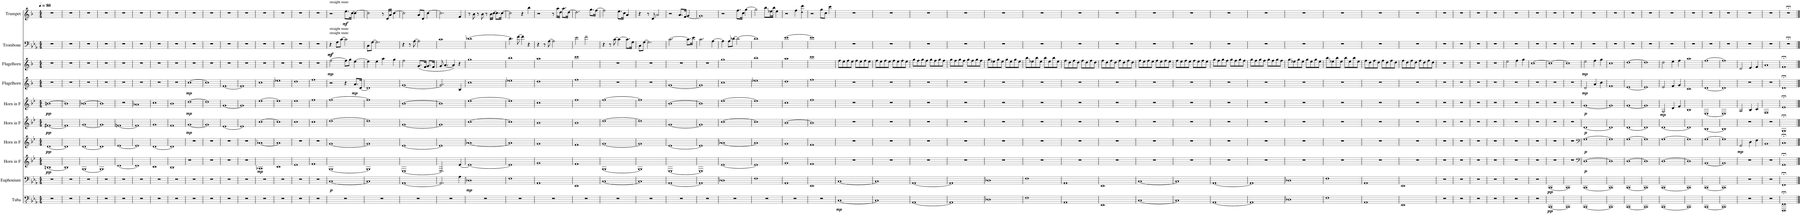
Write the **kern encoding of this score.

**kern	**dynam	**kern	**dynam	**kern	**dynam	**kern	**dynam	**kern	**dynam	**kern	**dynam	**kern	**dynam	**kern	**dynam	**kern	**dynam	**kern	**dynam
*part10	*part10	*part9	*part9	*part8	*part8	*part7	*part7	*part6	*part6	*part5	*part5	*part4	*part4	*part3	*part3	*part2	*part2	*part1	*part1
*staff10	*staff10	*staff9	*staff9	*staff8	*staff8	*staff7	*staff7	*staff6	*staff6	*staff5	*staff5	*staff4	*staff4	*staff3	*staff3	*staff2	*staff2	*staff1	*staff1
*I"Tuba	*	*I"Euphonium	*	*I"Horn in F	*	*I"Horn in F	*	*I"Horn in F	*	*I"Horn in F	*	*I"Flugelhorn	*	*I"Flugelhorn	*	*I"Trombone	*	*I"Trumpet	*
*I'Tba.	*	*I'Euph.	*	*	*	*	*	*	*	*	*	*I'Flghn.	*	*I'Flghn.	*	*I'Tbn.	*	*I'Tpt.	*
*clefFv4	*	*clefF4	*	*clefG2	*	*clefG2	*	*clefG2	*	*clefG2	*	*clefG2	*	*clefG2	*	*clefF4	*	*clefG2	*
*	*	*	*	*Trd4c7	*	*Trd4c7	*	*Trd4c7	*	*Trd4c7	*	*Trd1c2	*	*Trd1c2	*	*Trd1c2	*	*Trd1c2	*
*k[b-e-a-]	*	*k[b-e-a-]	*	*k[b-e-]	*	*k[b-e-]	*	*k[b-e-]	*	*k[b-e-]	*	*k[b-]	*	*k[b-]	*	*k[b-e-a-]	*	*k[b-]	*
*M4/4	*	*M4/4	*	*M4/4	*	*M4/4	*	*M4/4	*	*M4/4	*	*M4/4	*	*M4/4	*	*M4/4	*	*M4/4	*
*MM80	*	*MM80	*	*MM80	*	*MM80	*	*MM80	*	*MM80	*	*MM80	*	*MM80	*	*MM80	*	*MM80	*
=1	=1	=1	=1	=1	=1	=1	=1	=1	=1	=1	=1	=1	=1	=1	=1	=1	=1	=1	=1
!	!	!	!	!	!LO:DY:b	!	!LO:DY:b	!	!LO:DY:b	!	!LO:DY:b	!	!	!	!	!	!	!	!
1r	.	1r	.	[1Bn	pp	[1d	pp	[1f#X	pp	[1bn	pp	1r	.	1r	.	1r	.	1r	.
=2	=2	=2	=2	=2	=2	=2	=2	=2	=2	=2	=2	=2	=2	=2	=2	=2	=2	=2	=2
1r	.	1r	.	1B]	.	1d]	.	1f#]	.	1b]	.	1r	.	1r	.	1r	.	1r	.
=3	=3	=3	=3	=3	=3	=3	=3	=3	=3	=3	=3	=3	=3	=3	=3	=3	=3	=3	=3
1r	.	1r	.	[1G	.	[1d	.	[1g	.	[1b-X	.	1r	.	1r	.	1r	.	1r	.
=4	=4	=4	=4	=4	=4	=4	=4	=4	=4	=4	=4	=4	=4	=4	=4	=4	=4	=4	=4
1r	.	1r	.	1G]	.	1d]	.	1g]	.	1b-]	.	1r	.	1r	.	1r	.	1r	.
=5	=5	=5	=5	=5	=5	=5	=5	=5	=5	=5	=5	=5	=5	=5	=5	=5	=5	=5	=5
1r	.	1r	.	[1d	.	[1e-	.	[1fn	.	1r	.	1r	.	1r	.	1r	.	1r	.
=6	=6	=6	=6	=6	=6	=6	=6	=6	=6	=6	=6	=6	=6	=6	=6	=6	=6	=6	=6
1r	.	1r	.	1d]	.	1e-]	.	1f]	.	1a-X	.	1r	.	1r	.	1r	.	1r	.
=7	=7	=7	=7	=7	=7	=7	=7	=7	=7	=7	=7	=7	=7	=7	=7	=7	=7	=7	=7
1r	.	1r	.	1c	.	[1d	.	1g	.	1cc	.	1r	.	1r	.	1r	.	1r	.
=8	=8	=8	=8	=8	=8	=8	=8	=8	=8	=8	=8	=8	=8	=8	=8	=8	=8	=8	=8
1r	.	1r	.	1B-	.	1d]	.	1f	.	1b-	.	1r	.	1r	.	1r	.	1r	.
=9	=9	=9	=9	=9	=9	=9	=9	=9	=9	=9	=9	=9	=9	=9	=9	=9	=9	=9	=9
!	!	!	!	!	!	!	!	!	!LO:DY:b	!	!LO:DY:b	!	!LO:DY:b	!	!	!	!	!	!
1r	.	1r	.	1r	.	1r	.	[1g	mp	[1dd	mp	[1cc	mp	1r	.	1r	.	1r	.
=10	=10	=10	=10	=10	=10	=10	=10	=10	=10	=10	=10	=10	=10	=10	=10	=10	=10	=10	=10
1r	.	1r	.	1r	.	1r	.	1g]	.	1dd]	.	1cc]	.	1r	.	1r	.	1r	.
=11	=11	=11	=11	=11	=11	=11	=11	=11	=11	=11	=11	=11	=11	=11	=11	=11	=11	=11	=11
1r	.	1r	.	1r	.	1r	.	[1e-	.	[1g	.	[1f	.	1r	.	1r	.	1r	.
=12	=12	=12	=12	=12	=12	=12	=12	=12	=12	=12	=12	=12	=12	=12	=12	=12	=12	=12	=12
1r	.	1r	.	1r	.	1r	.	1e-]	.	1g]	.	1f]	.	1r	.	1r	.	1r	.
=13	=13	=13	=13	=13	=13	=13	=13	=13	=13	=13	=13	=13	=13	=13	=13	=13	=13	=13	=13
!	!	!	!	!	!LO:DY:b	!	!	!	!	!	!	!	!	!	!	!	!	!	!
1r	.	1r	.	1A-X	mp	[1a-X	.	[1cc	.	[1ee-	.	1cc	.	1r	.	1r	.	1r	.
=14	=14	=14	=14	=14	=14	=14	=14	=14	=14	=14	=14	=14	=14	=14	=14	=14	=14	=14	=14
1r	.	1r	.	1c	.	1a-]	.	1cc]	.	1ee-]	.	1ee-X	.	1r	.	1r	.	1r	.
=15	=15	=15	=15	=15	=15	=15	=15	=15	=15	=15	=15	=15	=15	=15	=15	=15	=15	=15	=15
1r	.	1r	.	1e-	.	1r	.	1cc	.	1ee-	.	1dd	.	1r	.	1r	.	1r	.
=16	=16	=16	=16	=16	=16	=16	=16	=16	=16	=16	=16	=16	=16	=16	=16	=16	=16	=16	=16
1r	.	1r	.	1f	.	1r	.	1cc	.	1ff	.	1ff	.	1r	.	1r	.	1r	.
=17	=17	=17	=17	=17	=17	=17	=17	=17	=17	=17	=17	=17	=17	=17	=17	=17	=17	=17	=17
!	!	!	!	!	!	!	!	!	!	!	!	!	!	!	!	!	!	!LO:TX:a:t=straight mute	!
!	!	!	!	!	!	!	!	!	!	!	!	!	!	!	!	!LO:TX:a:t=straight mute	!	!	!
!	!	!	!	!	!	!	!	!	!	!	!	!	!	!	!	!LO:TX:a:t=straight mute	!	!	!
!	!	!	!LO:DY:b	!	!	!	!	!	!	!	!	!	!	!	!LO:DY:b	!	!LO:DY:b	!	!
!	!	!	!	!	!	!	!	!	!	!	!	!	!	!	!	!	!LO:DY:n=1:b	!	!
1r	.	[1C	p	[1G	.	[1g	.	[1dd	.	[1ff	.	2r	.	[2ff\	mp	4r	mf mf	2r	.
.	.	.	.	.	.	.	.	.	.	.	.	.	.	.	.	8G\L	.	.	.
.	.	.	.	.	.	.	.	.	.	.	.	.	.	.	.	[8c\J	.	.	.
!	!	!	!	!	!	!	!	!	!	!	!	!	!	!	!	!	!	!	!LO:DY:b
.	.	.	.	.	.	.	.	.	.	.	.	4r	.	8ff\L]	.	2c\]	.	8.ee\L	mf
.	.	.	.	.	.	.	.	.	.	.	.	.	.	8gg\J	.	.	.	.	.
.	.	.	.	.	.	.	.	.	.	.	.	.	.	.	.	.	.	[16cc\Jk	.
!	!	!	!	!	!	!	!	!	!	!	!	!	!LO:DY:b	!	!	!	!	!	!
.	.	.	.	.	.	.	.	.	.	.	.	8.a/L	mp	[4ee\	.	.	.	4cc\_	.
.	.	.	.	.	.	.	.	.	.	.	.	[16d/Jk	.	.	.	.	.	.	.
=18	=18	=18	=18	=18	=18	=18	=18	=18	=18	=18	=18	=18	=18	=18	=18	=18	=18	=18	=18
1r	.	1C]	.	1G]	.	1g]	.	1dd]	.	1ff]	.	1d]	.	4ee\]	.	8C\L	.	2cc\]	.
.	.	.	.	.	.	.	.	.	.	.	.	.	.	.	.	[8G\J	.	.	.
.	.	.	.	.	.	.	.	.	.	.	.	.	.	4ee\	.	2.G\]	.	.	.
.	.	.	.	.	.	.	.	.	.	.	.	.	.	4aa\	.	.	.	8r	.
.	.	.	.	.	.	.	.	.	.	.	.	.	.	.	.	.	.	16d/LL	.
.	.	.	.	.	.	.	.	.	.	.	.	.	.	.	.	.	.	16a/JJ	.
.	.	.	.	.	.	.	.	.	.	.	.	.	.	4gg\	.	.	.	[4cc\	.
=19	=19	=19	=19	=19	=19	=19	=19	=19	=19	=19	=19	=19	=19	=19	=19	=19	=19	=19	=19
1r	.	[1AA-	.	[1E-	.	[1e-	.	[1g	.	[1b-	.	[1g	.	2ff\	.	4r	.	2cc\]	.
.	.	.	.	.	.	.	.	.	.	.	.	.	.	.	.	8r	.	.	.
.	.	.	.	.	.	.	.	.	.	.	.	.	.	.	.	[8A-\	.	.	.
.	.	.	.	.	.	.	.	.	.	.	.	.	.	(8.g/L	.	2A-\]	.	8a/L	.
.	.	.	.	.	.	.	.	.	.	.	.	.	.	.	.	.	.	8d/J	.
.	.	.	.	.	.	.	.	.	.	.	.	.	.	16f/Jk	.	.	.	.	.
.	.	.	.	.	.	.	.	.	.	.	.	.	.	8.g/L	.	.	.	[4cc\	.
.	.	.	.	.	.	.	.	.	.	.	.	.	.	16f/Jk	.	.	.	.	.
=20	=20	=20	=20	=20	=20	=20	=20	=20	=20	=20	=20	=20	=20	=20	=20	=20	=20	=20	=20
1r	.	2.AA-/]	.	2.E-/]	.	1e-]	.	1g]	.	1b-]	.	2.g/]	.	8g/	.	1c	.	2.cc\]	.
.	.	.	.	.	.	.	.	.	.	.	.	.	.	[4.a/	.	.	.	.	.
.	.	.	.	.	.	.	.	.	.	.	.	.	.	4a/])	.	.	.	.	.
.	.	4A-\	.	[4e-/	.	.	.	.	.	.	.	4B-/	.	4r	.	.	.	4f/	.
=21	=21	=21	=21	=21	=21	=21	=21	=21	=21	=21	=21	=21	=21	=21	=21	=21	=21	=21	=21
!	!	!	!LO:DY:b	!	!	!	!	!	!	!	!	!	!	!	!	!	!	!	!
1r	.	1D-X	mp	1e-_	.	[1a-X	.	[1cc	.	[1ee-	.	1cc	.	1gg	.	[1d-X	.	8r	.
.	.	.	.	.	.	.	.	.	.	.	.	.	.	.	.	.	.	8b-\	.
.	.	.	.	.	.	.	.	.	.	.	.	.	.	.	.	.	.	8r	.
.	.	.	.	.	.	.	.	.	.	.	.	.	.	.	.	.	.	8b-\	.
.	.	.	.	.	.	.	.	.	.	.	.	.	.	.	.	.	.	8r	.
.	.	.	.	.	.	.	.	.	.	.	.	.	.	.	.	.	.	16b-\LL	.
.	.	.	.	.	.	.	.	.	.	.	.	.	.	.	.	.	.	[16cc\JJ	.
.	.	.	.	.	.	.	.	.	.	.	.	.	.	.	.	.	.	8.cc\L]	.
.	.	.	.	.	.	.	.	.	.	.	.	.	.	.	.	.	.	[16cc\Jk	.
=22	=22	=22	=22	=22	=22	=22	=22	=22	=22	=22	=22	=22	=22	=22	=22	=22	=22	=22	=22
1r	.	1F	.	1e-]	.	1a-]	.	1cc]	.	1ee-]	.	1ee-X	.	1bb-	.	4.d-\]	.	2cc\]	.
.	.	.	.	.	.	.	.	.	.	.	.	.	.	.	.	[8f\	.	.	.
.	.	.	.	.	.	.	.	.	.	.	.	.	.	.	.	4f\]	.	4r	.
.	.	.	.	.	.	.	.	.	.	.	.	.	.	.	.	4r	.	4bb-\	.
=23	=23	=23	=23	=23	=23	=23	=23	=23	=23	=23	=23	=23	=23	=23	=23	=23	=23	=23	=23
1r	.	1AA-	.	1g	.	1g	.	1b-	.	1cc	.	1dd	.	1aa	.	4r	.	2r	.
.	.	.	.	.	.	.	.	.	.	.	.	.	.	.	.	8r	.	.	.
.	.	.	.	.	.	.	.	.	.	.	.	.	.	.	.	[8A-\	.	.	.
.	.	.	.	.	.	.	.	.	.	.	.	.	.	.	.	2A-\]	.	8r	.
.	.	.	.	.	.	.	.	.	.	.	.	.	.	.	.	.	.	16aa\LL	.
.	.	.	.	.	.	.	.	.	.	.	.	.	.	.	.	.	.	16dd\JJ	.
.	.	.	.	.	.	.	.	.	.	.	.	.	.	.	.	.	.	8.aa\L	.
.	.	.	.	.	.	.	.	.	.	.	.	.	.	.	.	.	.	[16dd\Jk	.
=24	=24	=24	=24	=24	=24	=24	=24	=24	=24	=24	=24	=24	=24	=24	=24	=24	=24	=24	=24
1r	.	1EE-	.	1f	.	1f	.	1b-	.	1ff	.	1ff	.	1ccc	.	2e-\	.	2.dd\]	.
.	.	.	.	.	.	.	.	.	.	.	.	.	.	.	.	2f\	.	.	.
.	.	.	.	.	.	.	.	.	.	.	.	.	.	.	.	.	.	8.gg\L	.
.	.	.	.	.	.	.	.	.	.	.	.	.	.	.	.	.	.	[16ff\Jk	.
=25	=25	=25	=25	=25	=25	=25	=25	=25	=25	=25	=25	=25	=25	=25	=25	=25	=25	=25	=25
1r	.	[1C	.	[1G	.	[1g	.	[1dd	.	[1ff	.	1r	.	1r	.	4r	.	2ff\]	.
.	.	.	.	.	.	.	.	.	.	.	.	.	.	.	.	8r	.	.	.
.	.	.	.	.	.	.	.	.	.	.	.	.	.	.	.	[8c\	.	.	.
.	.	.	.	.	.	.	.	.	.	.	.	.	.	.	.	4c\_	.	8.ee\L	.
.	.	.	.	.	.	.	.	.	.	.	.	.	.	.	.	.	.	16cc\Jk	.
.	.	.	.	.	.	.	.	.	.	.	.	.	.	.	.	8.c\L]	.	4a/	.
.	.	.	.	.	.	.	.	.	.	.	.	.	.	.	.	16G\Jk	.	.	.
=26	=26	=26	=26	=26	=26	=26	=26	=26	=26	=26	=26	=26	=26	=26	=26	=26	=26	=26	=26
1r	.	1C]	.	1G]	.	1g]	.	1dd]	.	1ff]	.	1r	.	1r	.	8C\L	.	4r	.
.	.	.	.	.	.	.	.	.	.	.	.	.	.	.	.	[8G\J	.	.	.
.	.	.	.	.	.	.	.	.	.	.	.	.	.	.	.	2.G\]	.	8r	.
.	.	.	.	.	.	.	.	.	.	.	.	.	.	.	.	.	.	8d/	.
.	.	.	.	.	.	.	.	.	.	.	.	.	.	.	.	.	.	2a/	.
=27	=27	=27	=27	=27	=27	=27	=27	=27	=27	=27	=27	=27	=27	=27	=27	=27	=27	=27	=27
1r	.	[1AA-	.	[1E-	.	[1e-	.	[1g	.	[1b-	.	[1g	.	1r	.	[2.c\	.	2r	.
.	.	.	.	.	.	.	.	.	.	.	.	.	.	.	.	.	.	8.a/L	.
.	.	.	.	.	.	.	.	.	.	.	.	.	.	.	.	.	.	16f/Jk	.
.	.	.	.	.	.	.	.	.	.	.	.	.	.	.	.	8.c\L]	.	[4g/	.
.	.	.	.	.	.	.	.	.	.	.	.	.	.	.	.	16e-\Jk	.	.	.
=28	=28	=28	=28	=28	=28	=28	=28	=28	=28	=28	=28	=28	=28	=28	=28	=28	=28	=28	=28
1r	.	1AA-]	.	1E-]	.	1e-]	.	1g]	.	1b-]	.	1g]	.	1r	.	2.c\	.	1g]	.
.	.	.	.	.	.	.	.	.	.	.	.	.	.	.	.	[4A-\	.	.	.
=29	=29	=29	=29	=29	=29	=29	=29	=29	=29	=29	=29	=29	=29	=29	=29	=29	=29	=29	=29
1r	.	1D-X	.	[1e-	.	[1a-X	.	[1cc	.	[1ee-	.	1cc	.	1gg	.	4A-\]	.	2r	.
.	.	.	.	.	.	.	.	.	.	.	.	.	.	.	.	8A-\L	.	.	.
.	.	.	.	.	.	.	.	.	.	.	.	.	.	.	.	[8d-X\J	.	.	.
.	.	.	.	.	.	.	.	.	.	.	.	.	.	.	.	2d-\_	.	8.ff\L	.
.	.	.	.	.	.	.	.	.	.	.	.	.	.	.	.	.	.	16cc\Jk	.
.	.	.	.	.	.	.	.	.	.	.	.	.	.	.	.	.	.	[4gg\	.
=30	=30	=30	=30	=30	=30	=30	=30	=30	=30	=30	=30	=30	=30	=30	=30	=30	=30	=30	=30
1r	.	1F	.	1e-]	.	1a-]	.	1cc]	.	1ee-]	.	1ee-X	.	1bb-	.	1d-]	.	2gg\]	.
.	.	.	.	.	.	.	.	.	.	.	.	.	.	.	.	.	.	8bb-\L	.
.	.	.	.	.	.	.	.	.	.	.	.	.	.	.	.	.	.	16ee-X\L	.
.	.	.	.	.	.	.	.	.	.	.	.	.	.	.	.	.	.	16bb-\JJ	.
.	.	.	.	.	.	.	.	.	.	.	.	.	.	.	.	.	.	4ee-\	.
=31	=31	=31	=31	=31	=31	=31	=31	=31	=31	=31	=31	=31	=31	=31	=31	=31	=31	=31	=31
1r	.	1AA-	.	1g	.	1g	.	[1b-	.	1cc	.	1dd	.	1aa	.	[1e-	.	2r	.
.	.	.	.	.	.	.	.	.	.	.	.	.	.	.	.	.	.	4ff\	.
.	.	.	.	.	.	.	.	.	.	.	.	.	.	.	.	.	.	4dd!\ 4ddd\	.
=32	=32	=32	=32	=32	=32	=32	=32	=32	=32	=32	=32	=32	=32	=32	=32	=32	=32	=32	=32
1r	.	1EE-	.	1f	.	1f	.	1b-]	.	1ff	.	1ff	.	1ccc	.	1e-]	.	2r	.
.	.	.	.	.	.	.	.	.	.	.	.	.	.	.	.	.	.	8gg\L	.
.	.	.	.	.	.	.	.	.	.	.	.	.	.	.	.	.	.	8cc\J	.
.	.	.	.	.	.	.	.	.	.	.	.	.	.	.	.	.	.	4ccc\	.
=33	=33	=33	=33	=33	=33	=33	=33	=33	=33	=33	=33	=33	=33	=33	=33	=33	=33	=33	=33
!	!LO:DY:b	!	!	!	!	!	!	!	!	!	!	!	!	!	!	!	!	!	!
[1CC	mp	[1C	.	1r	.	1r	.	1r	.	1r	.	1r	.	8ff\L	.	1r	.	1r	.
.	.	.	.	.	.	.	.	.	.	.	.	.	.	8ee\	.	.	.	.	.
.	.	.	.	.	.	.	.	.	.	.	.	.	.	8ff\	.	.	.	.	.
.	.	.	.	.	.	.	.	.	.	.	.	.	.	8ee\J	.	.	.	.	.
.	.	.	.	.	.	.	.	.	.	.	.	.	.	8ff\L	.	.	.	.	.
.	.	.	.	.	.	.	.	.	.	.	.	.	.	8ee\	.	.	.	.	.
.	.	.	.	.	.	.	.	.	.	.	.	.	.	8ff\	.	.	.	.	.
.	.	.	.	.	.	.	.	.	.	.	.	.	.	8ee\J	.	.	.	.	.
=34	=34	=34	=34	=34	=34	=34	=34	=34	=34	=34	=34	=34	=34	=34	=34	=34	=34	=34	=34
1CC]	.	1C]	.	1r	.	1r	.	1r	.	1r	.	1r	.	8ff\L	.	1r	.	1r	.
.	.	.	.	.	.	.	.	.	.	.	.	.	.	8ee\	.	.	.	.	.
.	.	.	.	.	.	.	.	.	.	.	.	.	.	8ff\	.	.	.	.	.
.	.	.	.	.	.	.	.	.	.	.	.	.	.	8ee\J	.	.	.	.	.
.	.	.	.	.	.	.	.	.	.	.	.	.	.	8ff\L	.	.	.	.	.
.	.	.	.	.	.	.	.	.	.	.	.	.	.	8ee\	.	.	.	.	.
.	.	.	.	.	.	.	.	.	.	.	.	.	.	8ff\	.	.	.	.	.
.	.	.	.	.	.	.	.	.	.	.	.	.	.	8ee\J	.	.	.	.	.
=35	=35	=35	=35	=35	=35	=35	=35	=35	=35	=35	=35	=35	=35	=35	=35	=35	=35	=35	=35
[1AAA-	.	[1AA-	.	1r	.	1r	.	1r	.	1r	.	1r	.	8gg\L	.	1r	.	1r	.
.	.	.	.	.	.	.	.	.	.	.	.	.	.	8ff\	.	.	.	.	.
.	.	.	.	.	.	.	.	.	.	.	.	.	.	8gg\	.	.	.	.	.
.	.	.	.	.	.	.	.	.	.	.	.	.	.	8ff\J	.	.	.	.	.
.	.	.	.	.	.	.	.	.	.	.	.	.	.	8gg\L	.	.	.	.	.
.	.	.	.	.	.	.	.	.	.	.	.	.	.	8ff\	.	.	.	.	.
.	.	.	.	.	.	.	.	.	.	.	.	.	.	8gg\	.	.	.	.	.
.	.	.	.	.	.	.	.	.	.	.	.	.	.	8ff\J	.	.	.	.	.
=36	=36	=36	=36	=36	=36	=36	=36	=36	=36	=36	=36	=36	=36	=36	=36	=36	=36	=36	=36
1AAA-]	.	1AA-]	.	1r	.	1r	.	1r	.	1r	.	1r	.	8gg\L	.	1r	.	1r	.
.	.	.	.	.	.	.	.	.	.	.	.	.	.	8ff\	.	.	.	.	.
.	.	.	.	.	.	.	.	.	.	.	.	.	.	8gg\	.	.	.	.	.
.	.	.	.	.	.	.	.	.	.	.	.	.	.	8ff\J	.	.	.	.	.
.	.	.	.	.	.	.	.	.	.	.	.	.	.	8gg\L	.	.	.	.	.
.	.	.	.	.	.	.	.	.	.	.	.	.	.	8ff\	.	.	.	.	.
.	.	.	.	.	.	.	.	.	.	.	.	.	.	8gg\	.	.	.	.	.
.	.	.	.	.	.	.	.	.	.	.	.	.	.	8ff\J	.	.	.	.	.
=37	=37	=37	=37	=37	=37	=37	=37	=37	=37	=37	=37	=37	=37	=37	=37	=37	=37	=37	=37
1DD-X	.	1D-X	.	1r	.	1r	.	1r	.	1r	.	1r	.	8gg\L	.	1r	.	1r	.
.	.	.	.	.	.	.	.	.	.	.	.	.	.	8ee-X\	.	.	.	.	.
.	.	.	.	.	.	.	.	.	.	.	.	.	.	8gg\	.	.	.	.	.
.	.	.	.	.	.	.	.	.	.	.	.	.	.	8ee-\J	.	.	.	.	.
.	.	.	.	.	.	.	.	.	.	.	.	.	.	8gg\L	.	.	.	.	.
.	.	.	.	.	.	.	.	.	.	.	.	.	.	8ee-\	.	.	.	.	.
.	.	.	.	.	.	.	.	.	.	.	.	.	.	8gg\	.	.	.	.	.
.	.	.	.	.	.	.	.	.	.	.	.	.	.	8ee-\J	.	.	.	.	.
=38	=38	=38	=38	=38	=38	=38	=38	=38	=38	=38	=38	=38	=38	=38	=38	=38	=38	=38	=38
1FF	.	1F	.	1r	.	1r	.	1r	.	1r	.	1r	.	8bb-\L	.	1r	.	1r	.
.	.	.	.	.	.	.	.	.	.	.	.	.	.	8ee-X\	.	.	.	.	.
.	.	.	.	.	.	.	.	.	.	.	.	.	.	8bb-\	.	.	.	.	.
.	.	.	.	.	.	.	.	.	.	.	.	.	.	8ee-\J	.	.	.	.	.
.	.	.	.	.	.	.	.	.	.	.	.	.	.	8bb-\L	.	.	.	.	.
.	.	.	.	.	.	.	.	.	.	.	.	.	.	8ee-\	.	.	.	.	.
.	.	.	.	.	.	.	.	.	.	.	.	.	.	8bb-\	.	.	.	.	.
.	.	.	.	.	.	.	.	.	.	.	.	.	.	8ee-\J	.	.	.	.	.
=39	=39	=39	=39	=39	=39	=39	=39	=39	=39	=39	=39	=39	=39	=39	=39	=39	=39	=39	=39
1AAA-	.	1AA-	.	1r	.	1r	.	1r	.	1r	.	1r	.	8ff\L	.	1r	.	1r	.
.	.	.	.	.	.	.	.	.	.	.	.	.	.	8dd\	.	.	.	.	.
.	.	.	.	.	.	.	.	.	.	.	.	.	.	8ff\	.	.	.	.	.
.	.	.	.	.	.	.	.	.	.	.	.	.	.	8dd\J	.	.	.	.	.
.	.	.	.	.	.	.	.	.	.	.	.	.	.	8ff\L	.	.	.	.	.
.	.	.	.	.	.	.	.	.	.	.	.	.	.	8dd\	.	.	.	.	.
.	.	.	.	.	.	.	.	.	.	.	.	.	.	8ff\	.	.	.	.	.
.	.	.	.	.	.	.	.	.	.	.	.	.	.	8dd\J	.	.	.	.	.
=40	=40	=40	=40	=40	=40	=40	=40	=40	=40	=40	=40	=40	=40	=40	=40	=40	=40	=40	=40
1EEE-	.	1EE-	.	1r	.	1r	.	1r	.	1r	.	1r	.	8ff\L	.	1r	.	1r	.
.	.	.	.	.	.	.	.	.	.	.	.	.	.	8dd\	.	.	.	.	.
.	.	.	.	.	.	.	.	.	.	.	.	.	.	8ff\	.	.	.	.	.
.	.	.	.	.	.	.	.	.	.	.	.	.	.	8dd\J	.	.	.	.	.
.	.	.	.	.	.	.	.	.	.	.	.	.	.	8ff\L	.	.	.	.	.
.	.	.	.	.	.	.	.	.	.	.	.	.	.	8dd\	.	.	.	.	.
.	.	.	.	.	.	.	.	.	.	.	.	.	.	8ff\	.	.	.	.	.
.	.	.	.	.	.	.	.	.	.	.	.	.	.	8dd\J	.	.	.	.	.
=41	=41	=41	=41	=41	=41	=41	=41	=41	=41	=41	=41	=41	=41	=41	=41	=41	=41	=41	=41
[1CC	.	[1C	.	1r	.	1r	.	1r	.	1r	.	1r	.	8ff\L	.	1r	.	1r	.
.	.	.	.	.	.	.	.	.	.	.	.	.	.	8ee\	.	.	.	.	.
.	.	.	.	.	.	.	.	.	.	.	.	.	.	8ff\	.	.	.	.	.
.	.	.	.	.	.	.	.	.	.	.	.	.	.	8ee\J	.	.	.	.	.
.	.	.	.	.	.	.	.	.	.	.	.	.	.	8ff\L	.	.	.	.	.
.	.	.	.	.	.	.	.	.	.	.	.	.	.	8ee\	.	.	.	.	.
.	.	.	.	.	.	.	.	.	.	.	.	.	.	8ff\	.	.	.	.	.
.	.	.	.	.	.	.	.	.	.	.	.	.	.	8ee\J	.	.	.	.	.
=42	=42	=42	=42	=42	=42	=42	=42	=42	=42	=42	=42	=42	=42	=42	=42	=42	=42	=42	=42
1CC]	.	1C]	.	1r	.	1r	.	1r	.	1r	.	1r	.	8ff\L	.	1r	.	1r	.
.	.	.	.	.	.	.	.	.	.	.	.	.	.	8ee\	.	.	.	.	.
.	.	.	.	.	.	.	.	.	.	.	.	.	.	8ff\	.	.	.	.	.
.	.	.	.	.	.	.	.	.	.	.	.	.	.	8ee\J	.	.	.	.	.
.	.	.	.	.	.	.	.	.	.	.	.	.	.	8ff\L	.	.	.	.	.
.	.	.	.	.	.	.	.	.	.	.	.	.	.	8ee\	.	.	.	.	.
.	.	.	.	.	.	.	.	.	.	.	.	.	.	8ff\	.	.	.	.	.
.	.	.	.	.	.	.	.	.	.	.	.	.	.	8ee\J	.	.	.	.	.
=43	=43	=43	=43	=43	=43	=43	=43	=43	=43	=43	=43	=43	=43	=43	=43	=43	=43	=43	=43
[1AAA-	.	[1AA-	.	1r	.	1r	.	1r	.	1r	.	1r	.	8gg\L	.	1r	.	1r	.
.	.	.	.	.	.	.	.	.	.	.	.	.	.	8ff\	.	.	.	.	.
.	.	.	.	.	.	.	.	.	.	.	.	.	.	8gg\	.	.	.	.	.
.	.	.	.	.	.	.	.	.	.	.	.	.	.	8ff\J	.	.	.	.	.
.	.	.	.	.	.	.	.	.	.	.	.	.	.	8gg\L	.	.	.	.	.
.	.	.	.	.	.	.	.	.	.	.	.	.	.	8ff\	.	.	.	.	.
.	.	.	.	.	.	.	.	.	.	.	.	.	.	8gg\	.	.	.	.	.
.	.	.	.	.	.	.	.	.	.	.	.	.	.	8ff\J	.	.	.	.	.
=44	=44	=44	=44	=44	=44	=44	=44	=44	=44	=44	=44	=44	=44	=44	=44	=44	=44	=44	=44
1AAA-]	.	1AA-]	.	1r	.	1r	.	1r	.	1r	.	1r	.	8gg\L	.	1r	.	1r	.
.	.	.	.	.	.	.	.	.	.	.	.	.	.	8ff\	.	.	.	.	.
.	.	.	.	.	.	.	.	.	.	.	.	.	.	8gg\	.	.	.	.	.
.	.	.	.	.	.	.	.	.	.	.	.	.	.	8ff\J	.	.	.	.	.
.	.	.	.	.	.	.	.	.	.	.	.	.	.	8gg\L	.	.	.	.	.
.	.	.	.	.	.	.	.	.	.	.	.	.	.	8ff\	.	.	.	.	.
.	.	.	.	.	.	.	.	.	.	.	.	.	.	8gg\	.	.	.	.	.
.	.	.	.	.	.	.	.	.	.	.	.	.	.	8ff\J	.	.	.	.	.
=45	=45	=45	=45	=45	=45	=45	=45	=45	=45	=45	=45	=45	=45	=45	=45	=45	=45	=45	=45
1DD-X	.	1D-X	.	1r	.	1r	.	1r	.	1r	.	1r	.	8gg\L	.	1r	.	1r	.
.	.	.	.	.	.	.	.	.	.	.	.	.	.	8ee-X\	.	.	.	.	.
.	.	.	.	.	.	.	.	.	.	.	.	.	.	8gg\	.	.	.	.	.
.	.	.	.	.	.	.	.	.	.	.	.	.	.	8ee-\J	.	.	.	.	.
.	.	.	.	.	.	.	.	.	.	.	.	.	.	8gg\L	.	.	.	.	.
.	.	.	.	.	.	.	.	.	.	.	.	.	.	8ee-\	.	.	.	.	.
.	.	.	.	.	.	.	.	.	.	.	.	.	.	8gg\	.	.	.	.	.
.	.	.	.	.	.	.	.	.	.	.	.	.	.	8ee-\J	.	.	.	.	.
=46	=46	=46	=46	=46	=46	=46	=46	=46	=46	=46	=46	=46	=46	=46	=46	=46	=46	=46	=46
1FF	.	1F	.	1r	.	1r	.	1r	.	1r	.	1r	.	8bb-\L	.	1r	.	1r	.
.	.	.	.	.	.	.	.	.	.	.	.	.	.	8ee-X\	.	.	.	.	.
.	.	.	.	.	.	.	.	.	.	.	.	.	.	8bb-\	.	.	.	.	.
.	.	.	.	.	.	.	.	.	.	.	.	.	.	8ee-\J	.	.	.	.	.
.	.	.	.	.	.	.	.	.	.	.	.	.	.	8bb-\L	.	.	.	.	.
.	.	.	.	.	.	.	.	.	.	.	.	.	.	8ee-\	.	.	.	.	.
.	.	.	.	.	.	.	.	.	.	.	.	.	.	8bb-\	.	.	.	.	.
.	.	.	.	.	.	.	.	.	.	.	.	.	.	8ee-\J	.	.	.	.	.
=47	=47	=47	=47	=47	=47	=47	=47	=47	=47	=47	=47	=47	=47	=47	=47	=47	=47	=47	=47
1AAA-	.	1AA-	.	1r	.	1r	.	1r	.	1r	.	1r	.	8ff\L	.	1r	.	1r	.
.	.	.	.	.	.	.	.	.	.	.	.	.	.	8dd\	.	.	.	.	.
.	.	.	.	.	.	.	.	.	.	.	.	.	.	8ff\	.	.	.	.	.
.	.	.	.	.	.	.	.	.	.	.	.	.	.	8dd\J	.	.	.	.	.
.	.	.	.	.	.	.	.	.	.	.	.	.	.	8ff\L	.	.	.	.	.
.	.	.	.	.	.	.	.	.	.	.	.	.	.	8dd\	.	.	.	.	.
.	.	.	.	.	.	.	.	.	.	.	.	.	.	8ff\	.	.	.	.	.
.	.	.	.	.	.	.	.	.	.	.	.	.	.	8dd\J	.	.	.	.	.
=48	=48	=48	=48	=48	=48	=48	=48	=48	=48	=48	=48	=48	=48	=48	=48	=48	=48	=48	=48
1EEE-	.	1EE-	.	1r	.	1r	.	1r	.	1r	.	1r	.	8ff\L	.	1r	.	1r	.
.	.	.	.	.	.	.	.	.	.	.	.	.	.	8dd\	.	.	.	.	.
.	.	.	.	.	.	.	.	.	.	.	.	.	.	8ff\	.	.	.	.	.
.	.	.	.	.	.	.	.	.	.	.	.	.	.	8dd\J	.	.	.	.	.
.	.	.	.	.	.	.	.	.	.	.	.	.	.	8ff\L	.	.	.	.	.
.	.	.	.	.	.	.	.	.	.	.	.	.	.	8dd\	.	.	.	.	.
.	.	.	.	.	.	.	.	.	.	.	.	.	.	8ff\	.	.	.	.	.
.	.	.	.	.	.	.	.	.	.	.	.	.	.	8dd\J	.	.	.	.	.
=49	=49	=49	=49	=49	=49	=49	=49	=49	=49	=49	=49	=49	=49	=49	=49	=49	=49	=49	=49
1r	.	1r	.	1r	.	1r	.	1r	.	1r	.	1r	.	1r	.	1r	.	1r	.
=50	=50	=50	=50	=50	=50	=50	=50	=50	=50	=50	=50	=50	=50	=50	=50	=50	=50	=50	=50
1r	.	1r	.	1r	.	1r	.	1r	.	1r	.	1r	.	1r	.	1r	.	1r	.
=51	=51	=51	=51	=51	=51	=51	=51	=51	=51	=51	=51	=51	=51	=51	=51	=51	=51	=51	=51
1r	.	1r	.	1r	.	1r	.	1r	.	1r	.	1r	.	1r	.	1r	.	1r	.
=52	=52	=52	=52	=52	=52	=52	=52	=52	=52	=52	=52	=52	=52	=52	=52	=52	=52	=52	=52
1r	.	1r	.	1r	.	1r	.	1r	.	1r	.	1r	.	1r	.	1r	.	1r	.
=53	=53	=53	=53	=53	=53	=53	=53	=53	=53	=53	=53	=53	=53	=53	=53	=53	=53	=53	=53
1r	.	1r	.	1r	.	1r	.	1r	.	1r	.	1r	.	2ee\	.	1r	.	1r	.
.	.	.	.	.	.	.	.	.	.	.	.	.	.	4ff\	.	.	.	.	.
.	.	.	.	.	.	.	.	.	.	.	.	.	.	4gg\	.	.	.	.	.
=54	=54	=54	=54	=54	=54	=54	=54	=54	=54	=54	=54	=54	=54	=54	=54	=54	=54	=54	=54
1r	.	1r	.	1r	.	1r	.	1r	.	1r	.	1r	.	[1cc	.	1r	.	1r	.
=55	=55	=55	=55	=55	=55	=55	=55	=55	=55	=55	=55	=55	=55	=55	=55	=55	=55	=55	=55
!	!LO:DY:b	!	!LO:DY:b	!	!	!	!	!	!	!	!	!	!	!	!	!	!	!	!
[1CCC	pp	[1CC	pp	1r	.	1r	.	1r	.	1r	.	1r	.	1cc_	.	1r	.	1r	.
=56	=56	=56	=56	=56	=56	=56	=56	=56	=56	=56	=56	=56	=56	=56	=56	=56	=56	=56	=56
1CCC]	.	1CC]	.	1r	.	1r	.	1r	.	1r	.	1r	.	1cc]	.	1r	.	1r	.
=57	=57	=57	=57	=57	=57	=57	=57	=57	=57	=57	=57	=57	=57	=57	=57	=57	=57	=57	=57
*	*	*	*	*clefF4	*	*clefF4	*	*	*	*	*	*	*	*	*	*	*	*	*
!	!	!	!	!	!LO:DY:b	!	!LO:DY:b	!	!LO:DY:b	!	!LO:DY:b	!	!LO:DY:b	!	!LO:DY:b	!	!	!	!
[1CCC	.	[1CC	.	[1D	p	[1G	p	[1d	p	[1g	p	2d/	mp	2ee\	mp	1r	.	1r	.
.	.	.	.	.	.	.	.	.	.	.	.	4a/	.	4ff\	.	.	.	.	.
.	.	.	.	.	.	.	.	.	.	.	.	4cc\	.	4gg\	.	.	.	.	.
=58	=58	=58	=58	=58	=58	=58	=58	=58	=58	=58	=58	=58	=58	=58	=58	=58	=58	=58	=58
1CCC]	.	1CC]	.	1D]	.	1G]	.	1d]	.	1g]	.	1f	.	1cc	.	1r	.	1r	.
=59	=59	=59	=59	=59	=59	=59	=59	=59	=59	=59	=59	=59	=59	=59	=59	=59	=59	=59	=59
[1CCC	.	[1CC	.	[1D	.	[1G	.	[1d	.	[1g	.	[1e	.	[1dd	.	1r	.	1r	.
=60	=60	=60	=60	=60	=60	=60	=60	=60	=60	=60	=60	=60	=60	=60	=60	=60	=60	=60	=60
1CCC]	.	1CC]	.	1D]	.	1G]	.	1d]	.	1g]	.	1e]	.	1dd]	.	1r	.	1r	.
=61	=61	=61	=61	=61	=61	=61	=61	=61	=61	=61	=61	=61	=61	=61	=61	=61	=61	=61	=61
!	!	!	!	!	!	!	!	!	!	!	!LO:DY:b	!	!	!	!	!	!	!	!
[1CCC	.	[1CC	.	[1D	.	[1G	.	[1d	.	2G/	mp	2e/	.	2dd\	.	1r	.	1r	.
.	.	.	.	.	.	.	.	.	.	4d/	.	4f/	.	4ee\	.	.	.	.	.
.	.	.	.	.	.	.	.	.	.	4f/	.	4g/	.	4ff\	.	.	.	.	.
=62	=62	=62	=62	=62	=62	=62	=62	=62	=62	=62	=62	=62	=62	=62	=62	=62	=62	=62	=62
1CCC]	.	1CC]	.	1D]	.	1G]	.	1d]	.	1B-	.	1c	.	1aa	.	1r	.	1r	.
=63	=63	=63	=63	=63	=63	=63	=63	=63	=63	=63	=63	=63	=63	=63	=63	=63	=63	=63	=63
[1CCC	.	[1CC	.	[1BB-	.	[1G	.	[1B-	.	[1E-	.	[1d	.	[1ff	.	1r	.	1r	.
=64	=64	=64	=64	=64	=64	=64	=64	=64	=64	=64	=64	=64	=64	=64	=64	=64	=64	=64	=64
1CCC]	.	1CC]	.	1BB-]	.	1G]	.	1B-]	.	1E-]	.	1d]	.	1ff]	.	1r	.	1r	.
=65	=65	=65	=65	=65	=65	=65	=65	=65	=65	=65	=65	=65	=65	=65	=65	=65	=65	=65	=65
!	!	!	!	!	!	!	!LO:DY:b	!	!	!	!	!	!	!	!	!	!	!	!
1r	.	1r	.	1r	.	2GG/	mp	1r	.	2A/	.	1r	.	2d/	.	1r	.	1r	.
.	.	.	.	.	.	4D\	.	.	.	4B-/	.	.	.	4e/	.	.	.	.	.
.	.	.	.	.	.	4F\	.	.	.	4c/	.	.	.	4f/	.	.	.	.	.
=66	=66	=66	=66	=66	=66	=66	=66	=66	=66	=66	=66	=66	=66	=66	=66	=66	=66	=66	=66
1r	.	1r	.	1r	.	1BB-	.	1r	.	1F	.	1r	.	1a	.	1r	.	1r	.
=67	=67	=67	=67	=67	=67	=67	=67	=67	=67	=67	=67	=67	=67	=67	=67	=67	=67	=67	=67
1FFFF;< 1FFF;<	.	1FF;<	.	1GG;<	.	1C;<	.	1G;<	.	1e-;<	.	1d;<	.	1f;<	.	1r;<	.	1r;<	.
==	==	==	==	==	==	==	==	==	==	==	==	==	==	==	==	==	==	==	==
*-	*-	*-	*-	*-	*-	*-	*-	*-	*-	*-	*-	*-	*-	*-	*-	*-	*-	*-	*-
